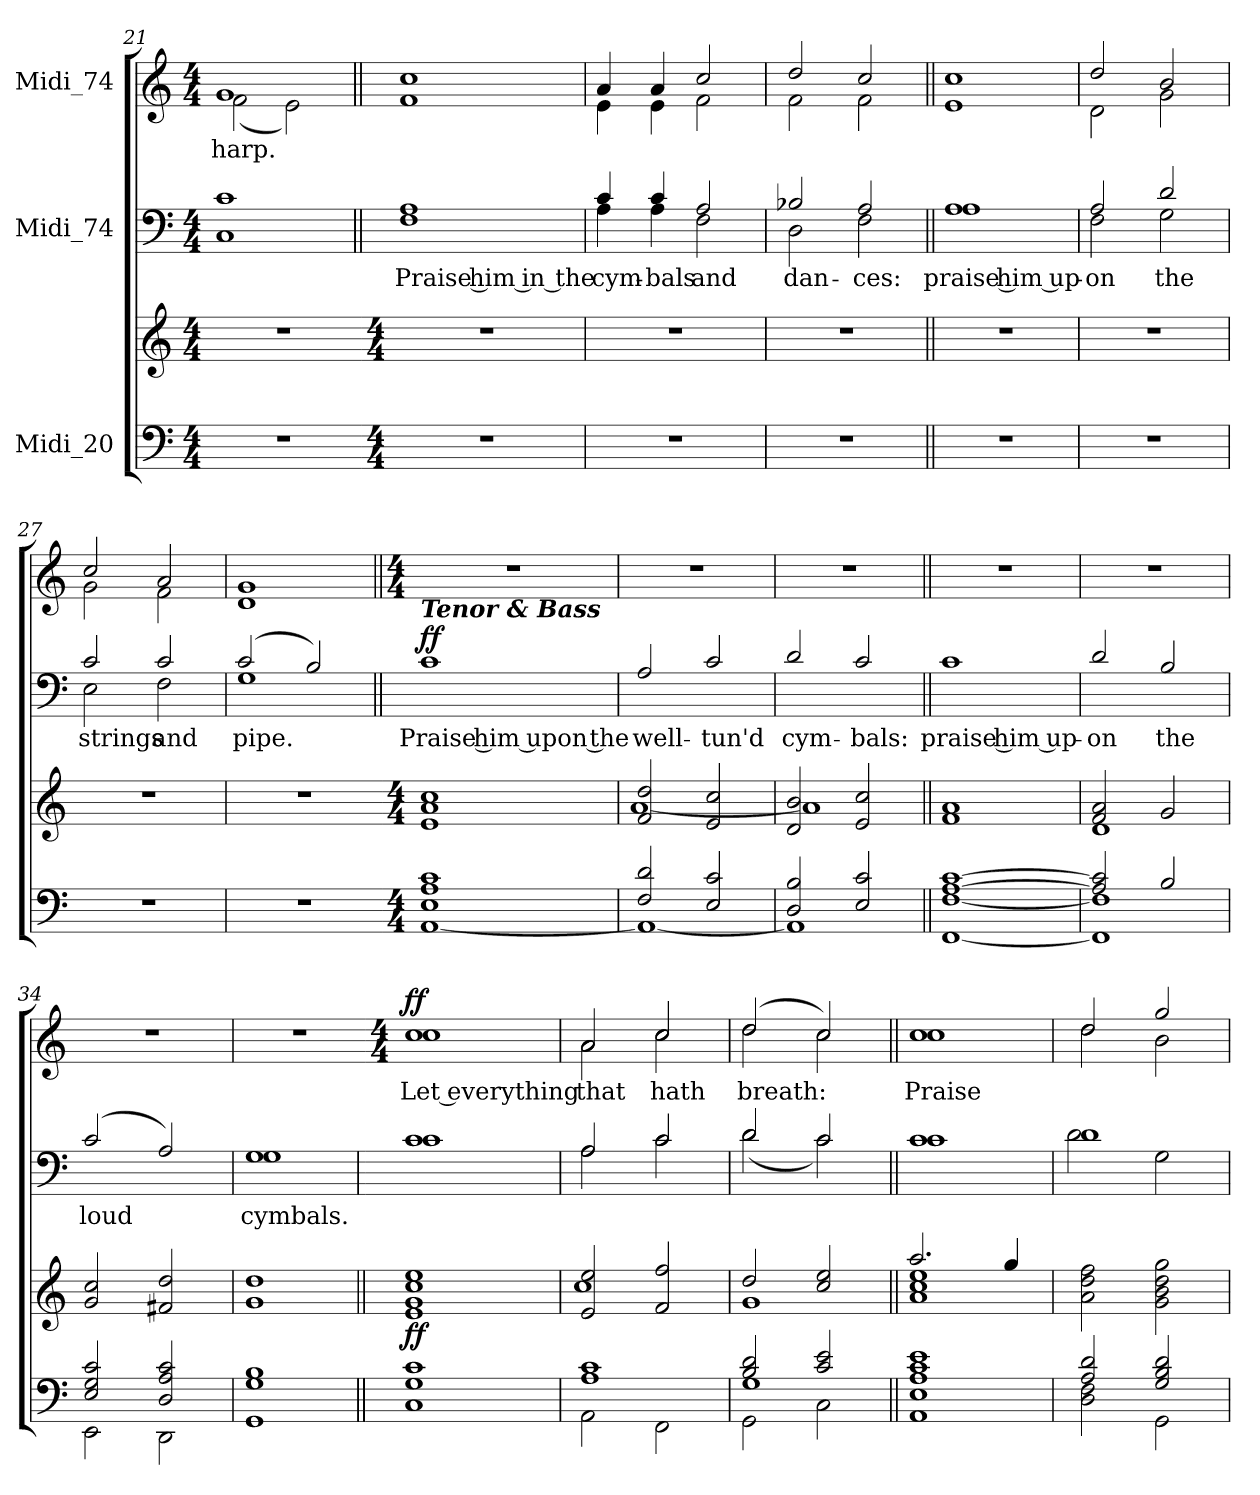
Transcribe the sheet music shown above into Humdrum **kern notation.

**kern	**kern	**dynam	**kern	**text	**dynam	**kern	**text	**dynam
*part3	*part3	*part3	*part2	*part2	*part2	*part1	*part1	*part1
*staff4	*staff3	*staff3/4	*staff2	*staff2	*staff2	*staff1	*staff1	*staff1
*I"Midi_20	*	*	*I"Midi_74	*	*	*I"Midi_74	*	*
*clefF4	*clefG2	*	*clefF4	*	*	*clefG2	*	*
*k[]	*k[]	*	*k[]	*	*	*k[]	*	*
*C:	*C:	*	*C:	*	*	*C:	*	*
*M4/4	*M4/4	*	*M4/4	*	*	*M4/4	*	*
=21	=21	=21	=21	=21	=21	=21	=21	=21
*	*	*	*^	*	*	*^	*	*
!	!	!	!	!	!	!	!	!	!LO:LY:b	!
1r	1r	.	1c/	1C\	.	.	1g/	(<2f\	harp.	.
.	.	.	.	.	.	.	.	2e\)	.	.
!!LO:LB:g=z	!!
=22	=22	=22||	=22||	=22||	=22||	=22||	=22||	=22||	=22||	=22||
*M4/4	*M4/4	*	*	*	*	*	*	*	*	*
!	!	!	!	!	!LO:LY:a	!	!	!	!	!
1r	1r	.	1A/	1F\	-Praise him in the	.	1cc/	1f\	.	.
=23	=23	=23	=23	=23	=23	=23	=23	=23	=23	=23
!	!	!	!	!	!LO:LY:a	!	!	!	!	!
1r	1r	.	4c/	4A\	cym-	.	4a/	4e\	.	.
!	!	!	!	!	!LO:LY:a	!	!	!	!	!
.	.	.	4c/	4A\	-bals	.	4a/	4e\	.	.
!	!	!	!	!	!LO:LY:a	!	!	!	!	!
.	.	.	2A/	2F\	and	.	2cc/	2f\	.	.
=24	=24	=24	=24	=24	=24	=24	=24	=24	=24	=24
!	!	!	!	!	!LO:LY:a	!	!	!	!	!
1r	1r	.	2B-X/	2D\	dan-	.	2dd/	2f\	.	.
!	!	!	!	!	!LO:LY:a	!	!	!	!	!
.	.	.	2A/	2F\	-ces:	.	2cc/	2f\	.	.
=25||	=25||	=25||	=25||	=25||	=25||	=25||	=25||	=25||	=25||	=25||
!	!	!	!	!	!LO:LY:a	!	!	!	!	!
1r	1r	.	1A/	1A\	praise him up-	.	1cc/	1e\	.	.
=26	=26	=26	=26	=26	=26	=26	=26	=26	=26	=26
!	!	!	!	!	!LO:LY:a	!	!	!	!	!
1r	1r	.	2A/	2F\	-on	.	2dd/	2d\	.	.
!	!	!	!	!	!LO:LY:a	!	!	!	!	!
.	.	.	2d/	2G\	the	.	2b/	2g\	.	.
=27	=27	=27	=27	=27	=27	=27	=27	=27	=27	=27
!	!	!	!	!	!LO:LY:a	!	!	!	!	!
1r	1r	.	2c/	2E\	strings	.	2cc/	2g\	.	.
!	!	!	!	!	!LO:LY:a	!	!	!	!	!
.	.	.	2c/	2F\	and	.	2a/	2f\	.	.
=28	=28	=28	=28	=28	=28	=28	=28	=28	=28	=28
!	!	!	!	!	!LO:LY:a	!	!	!	!	!
1r	1r	.	(>2c/	1G\	pipe.	.	1g/	1d\	.	.
.	.	.	2B/)	.	.	.	.	.	.	.
*	*	*	*	*	*	*	*v	*v	*	*
!!LO:LB:g=z
=29	=29	=29||	=29||	=29||	=29||	=29||	=29||	=29||	=29||
*k[]	*k[]	*	*	*	*	*	*	*	*
*C:	*C:	*	*	*	*	*	*	*	*
*M4/4	*M4/4	*	*	*	*	*	*M4/4	*	*
*^	*^	*	*	*	*	*	*	*	*
*	*^	*	*	*	*	*	*	*	*	*	*
!	!	!	!	!	!	!LO:TX:a:Bi:t=Tenor & Bass	!	!	!	!	!	!
!	!	!	!	!	!	!	!	!LO:LY:b	!LO:DY:b	!	!	!
1E/ 1A/ 1c/	[1AA\	1ryy	1e/ 1a/ 1cc/	1ryy	.	1c	1ryy	Praise him upon the	ff	1r	.	.
=30	=30	=30	=30	=30	=30	=30	=30	=30	=30	=30	=30	=30
!	!	!	!	!	!	!	!	!LO:LY:b	!	!	!	!
2F/ 2d/	1AA\_	1ryy	2f/ 2dd/	[1a\	.	2A	1ryy	well-	.	1r	.	.
!	!	!	!	!	!	!	!	!LO:LY:b	!	!	!	!
2E/ 2c/	.	.	2e/ 2cc/	.	.	2c	.	-tun'd	.	.	.	.
=31	=31	=31	=31	=31	=31	=31	=31	=31	=31	=31	=31	=31
!	!	!	!	!	!	!	!	!LO:LY:b	!	!	!	!
2D/ 2B/	1AA\]	1ryy	2d/ 2b/	1a\]	.	2d	1ryy	cym-	.	1r	.	.
!	!	!	!	!	!	!	!	!LO:LY:b	!	!	!	!
2E/ 2c/	.	.	2e/ 2cc/	.	.	2c	.	-bals:	.	.	.	.
=32||	=32||	=32||	=32||	=32||	=32||	=32||	=32||	=32||	=32||	=32||	=32||	=32||
!	!	!	!	!	!	!	!	!LO:LY:b	!	!	!	!
[1A/ [1c/	[1FF\ [1F\	1ryy	1f/ 1a/	1ryy	.	1c	1ryy	praise him up-	.	1r	.	.
=33	=33	=33	=33	=33	=33	=33	=33	=33	=33	=33	=33	=33
!	!	!	!	!	!	!	!	!LO:LY:b	!	!	!	!
2A/] 2c/]	1FF\] 1F\]	1ryy	2f/ 2a/	1d\	.	2d	1ryy	-on	.	1r	.	.
!	!	!	!	!	!	!	!	!LO:LY:b	!	!	!	!
2B/	.	.	2g/	.	.	2B	.	the	.	.	.	.
=34	=34	=34	=34	=34	=34	=34	=34	=34	=34	=34	=34	=34
!	!	!	!	!	!	!	!	!LO:LY:b	!	!	!	!
2E/ 2G/ 2c/	2EE\	1ryy	2g/ 2cc/	1ryy	.	(>2c	1ryy	loud	.	1r	.	.
2D/ 2A/ 2c/	2DD\	.	2f#X/ 2dd/	.	.	2A)	.	.	.	.	.	.
=35	=35	=35	=35	=35	=35	=35	=35	=35	=35	=35	=35	=35
!	!	!	!	!	!	!	!	!LO:LY:b	!	!	!	!
1B/	1G\	1GG\	1g/ 1dd/	1ryy	.	1G	1G\	cymbals.	.	1r	.	.
!!LO:LB:g=z
=36||	=36||	=36||	=36||	=36||	=36	=36	=36	=36	=36	=36	=36	=36
*	*	*	*	*	*	*	*	*	*	*k[]	*	*
*	*	*	*	*	*	*	*	*	*	*C:	*	*
*	*	*	*	*	*	*	*	*	*	*M4/4	*	*
*	*	*	*	*	*	*	*	*	*	*^	*	*
!	!	!	!	!	!LO:DY:b	!	!	!	!	!	!	!LO:LY:b	!LO:DY:b
1G/ 1c/	1ryy	1C\	1cc/ 1ee/	1e\ 1g\	ff	1c/	1c\	.	.	1cc/	1cc\	Let everything	ff
=37	=37	=37	=37	=37	=37	=37	=37	=37	=37	=37	=37	=37	=37
!	!	!	!	!	!	!	!	!	!	!	!	!LO:LY:b	!
1A/ 1c/	1ryy	2AA\	2e/ 2ee/	1cc\	.	2A/	2A\	.	.	2a/	2a\	that	.
!	!	!	!	!	!	!	!	!	!	!	!	!LO:LY:b	!
.	.	2FF\	2f/ 2ff/	.	.	2c/	2c\	.	.	2cc/	2cc\	hath	.
=38	=38	=38	=38	=38	=38	=38	=38	=38	=38	=38	=38	=38	=38
!	!	!	!	!	!	!	!	!	!	!	!	!LO:LY:b	!
2B/ 2d/	1G\	2GG\	2dd/	1g\	.	2d/	(<2d\	.	.	(>2dd/	2dd\	breath:	.
2c/ 2e/	.	2C\	2cc/ 2ee/	.	.	2c/	2c\)	.	.	2cc/)	2cc\	.	.
=39||	=39||	=39||	=39||	=39||	=39||	=39||	=39||	=39||	=39||	=39||	=39||	=39||	=39||
!	!	!	!	!	!	!	!	!	!	!	!	!LO:LY:b	!
1E/ 1A/ 1c/ 1e/	1ryy	1AA\	2.aa/	1a\ 1cc\ 1ee\	.	1c/	1c\	.	.	1cc/	1cc\	Praise	.
.	.	.	4gg/	.	.	.	.	.	.	.	.	.	.
=40	=40	=40	=40	=40	=40	=40	=40	=40	=40	=40	=40	=40	=40
2A/ 2d/	1ryy	2D\ 2F\	1ryy	2a\ 2dd\ 2ff\	.	1d/	2d\	.	.	2dd/	2dd\	.	.
2G/ 2B/ 2d/	.	2GG\	.	2g\ 2b\ 2dd\ 2gg\	.	.	2G\	.	.	2gg/	2b\	.	.
*v	*v	*v	*	*	*	*v	*v	*	*	*v	*v	*	*
*	*v	*v	*	*	*	*	*	*	*
=	=	=	=	=	=	=	=	=
*-	*-	*-	*-	*-	*-	*-	*-	*-
